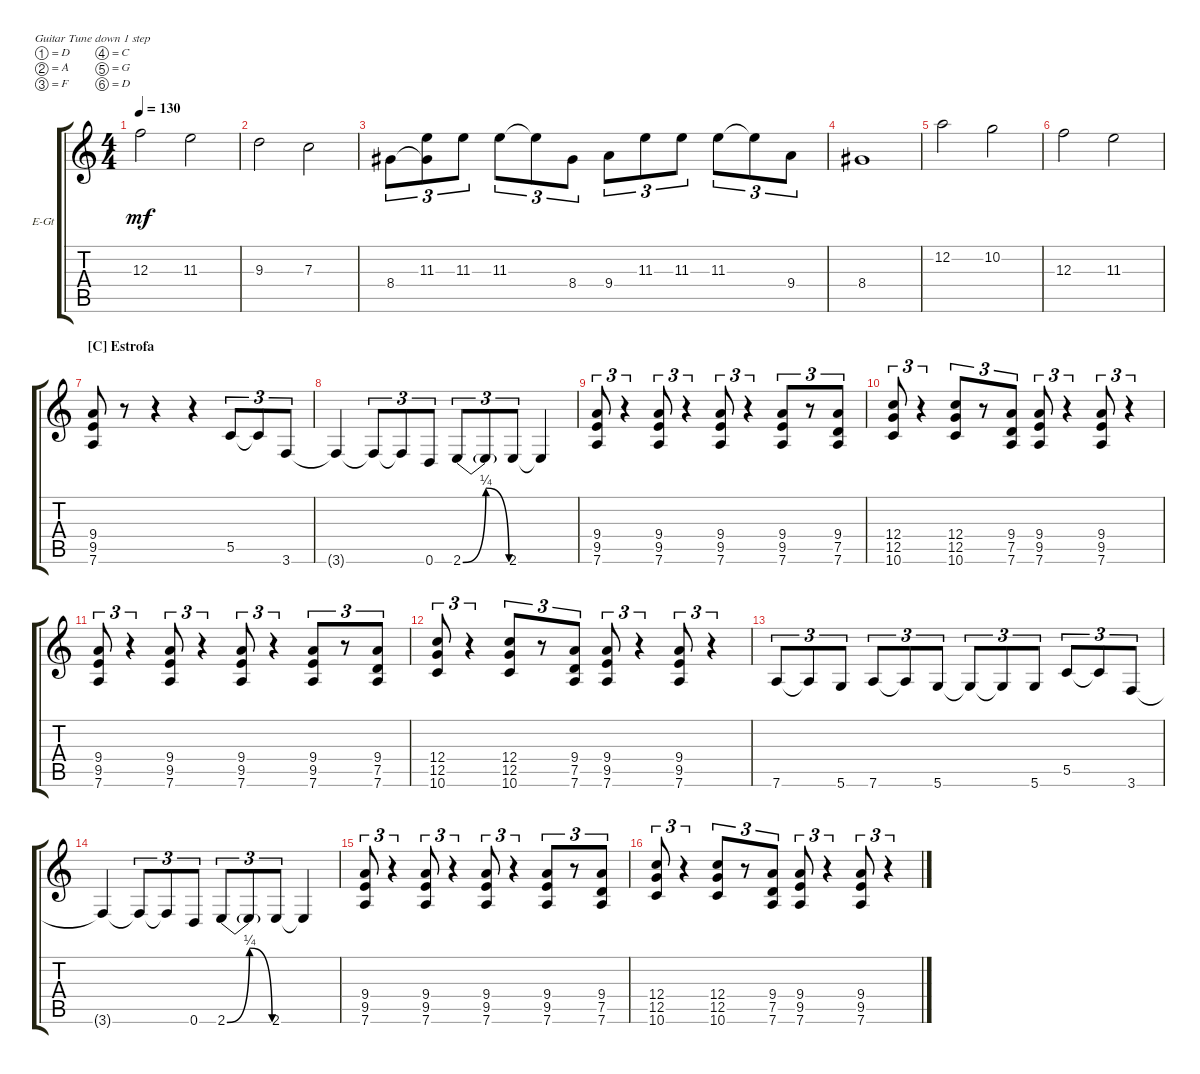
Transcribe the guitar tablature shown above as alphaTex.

\bracketExtendMode groupsimilarinstruments
\firstSystemTrackNameOrientation horizontal
\otherSystemsTrackNameOrientation horizontal
\track ("Rhytim Guitar Ghoul" "E-Gt") {instrument distortionguitar}
\staff {score tabs}
\tuning (D4 A3 F3 C3 G2 D2)
\ts (4 4)
\tempo 130
\clef g2
\ks c
12.3.2{dy mf} 11.3.2 |
9.3.2 7.3.2 |
8.4.8{tu (3 2)} (8.4{t} 11.3).8{tu (3 2)} 11.3.8{tu (3 2)} 11.3.8{tu (3 2)} 11.3{t}.8{tu (3 2)} 8.4.8{tu (3 2)} 9.4.8{tu (3 2)} 11.3.8{tu (3 2)} 11.3.8{tu (3 2)} 11.3.8{tu (3 2)} 11.3{t}.8{tu (3 2)} 9.4.8{tu (3 2)} |
8.4.1 |
12.2.2 10.2.2 |
12.3.2 11.3.2 |
\section ("C" "Estrofa")
(7.6 9.5 9.4).8 r.8 r.4 r.4 5.5.8{tu (3 2)} 5.5{t}.8{tu (3 2)} 3.6.8{tu (3 2)} |
3.6{t}.4 3.6{t}.8{tu (3 2)} 3.6{t}.8{tu (3 2)} 0.6.8{tu (3 2)} 2.6{be (bendrelease 0 0 10.799999999999999 1 20.4 1 30 0)}.8{tu (3 2)} 2.6{t}.8{tu (3 2)} 2.6.8{tu (3 2)} 2.6{t}.4 |
(7.6 9.4 9.5).8{tu (3 2)} r.4{tu (3 2)} (7.6 9.4 9.5).8{tu (3 2)} r.4{tu (3 2)} (7.6 9.4 9.5).8{tu (3 2)} r.4{tu (3 2)} (7.6 9.4 9.5).8{tu (3 2)} r.8{tu (3 2)} (7.6 9.4 7.5).8{tu (3 2)} |
(10.6 12.4 12.5).8{tu (3 2)} r.4{tu (3 2)} (10.6 12.4 12.5).8{tu (3 2)} r.8{tu (3 2)} (7.6 9.4 7.5).8{tu (3 2)} (7.6 9.4 9.5).8{tu (3 2)} r.4{tu (3 2)} (7.6 9.4 9.5).8{tu (3 2)} r.4{tu (3 2)} |
(7.6 9.4 9.5).8{tu (3 2)} r.4{tu (3 2)} (7.6 9.4 9.5).8{tu (3 2)} r.4{tu (3 2)} (7.6 9.4 9.5).8{tu (3 2)} r.4{tu (3 2)} (7.6 9.4 9.5).8{tu (3 2)} r.8{tu (3 2)} (7.6 9.4 7.5).8{tu (3 2)} |
(10.6 12.4 12.5).8{tu (3 2)} r.4{tu (3 2)} (10.6 12.4 12.5).8{tu (3 2)} r.8{tu (3 2)} (7.6 9.4 7.5).8{tu (3 2)} (7.6 9.4 9.5).8{tu (3 2)} r.4{tu (3 2)} (7.6 9.4 9.5).8{tu (3 2)} r.4{tu (3 2)} |
7.6.8{tu (3 2)} 7.6{t}.8{tu (3 2)} 5.6.8{tu (3 2)} 7.6.8{tu (3 2)} 7.6{t}.8{tu (3 2)} 5.6.8{tu (3 2)} 5.6{t}.8{tu (3 2)} 5.6{t}.8{tu (3 2)} 5.6.8{tu (3 2)} 5.5.8{tu (3 2)} 5.5{t}.8{tu (3 2)} 3.6.8{tu (3 2)} |
3.6{t}.4 3.6{t}.8{tu (3 2)} 3.6{t}.8{tu (3 2)} 0.6.8{tu (3 2)} 2.6{be (bendrelease 0 0 10.799999999999999 1 20.4 1 30 0)}.8{tu (3 2)} 2.6{t}.8{tu (3 2)} 2.6.8{tu (3 2)} 2.6{t}.4 |
(7.6 9.4 9.5).8{tu (3 2)} r.4{tu (3 2)} (7.6 9.4 9.5).8{tu (3 2)} r.4{tu (3 2)} (7.6 9.4 9.5).8{tu (3 2)} r.4{tu (3 2)} (7.6 9.4 9.5).8{tu (3 2)} r.8{tu (3 2)} (7.6 9.4 7.5).8{tu (3 2)} |
(10.6 12.4 12.5).8{tu (3 2)} r.4{tu (3 2)} (10.6 12.4 12.5).8{tu (3 2)} r.8{tu (3 2)} (7.6 9.4 7.5).8{tu (3 2)} (7.6 9.4 9.5).8{tu (3 2)} r.4{tu (3 2)} (7.6 9.4 9.5).8{tu (3 2)} r.4{tu (3 2)}
